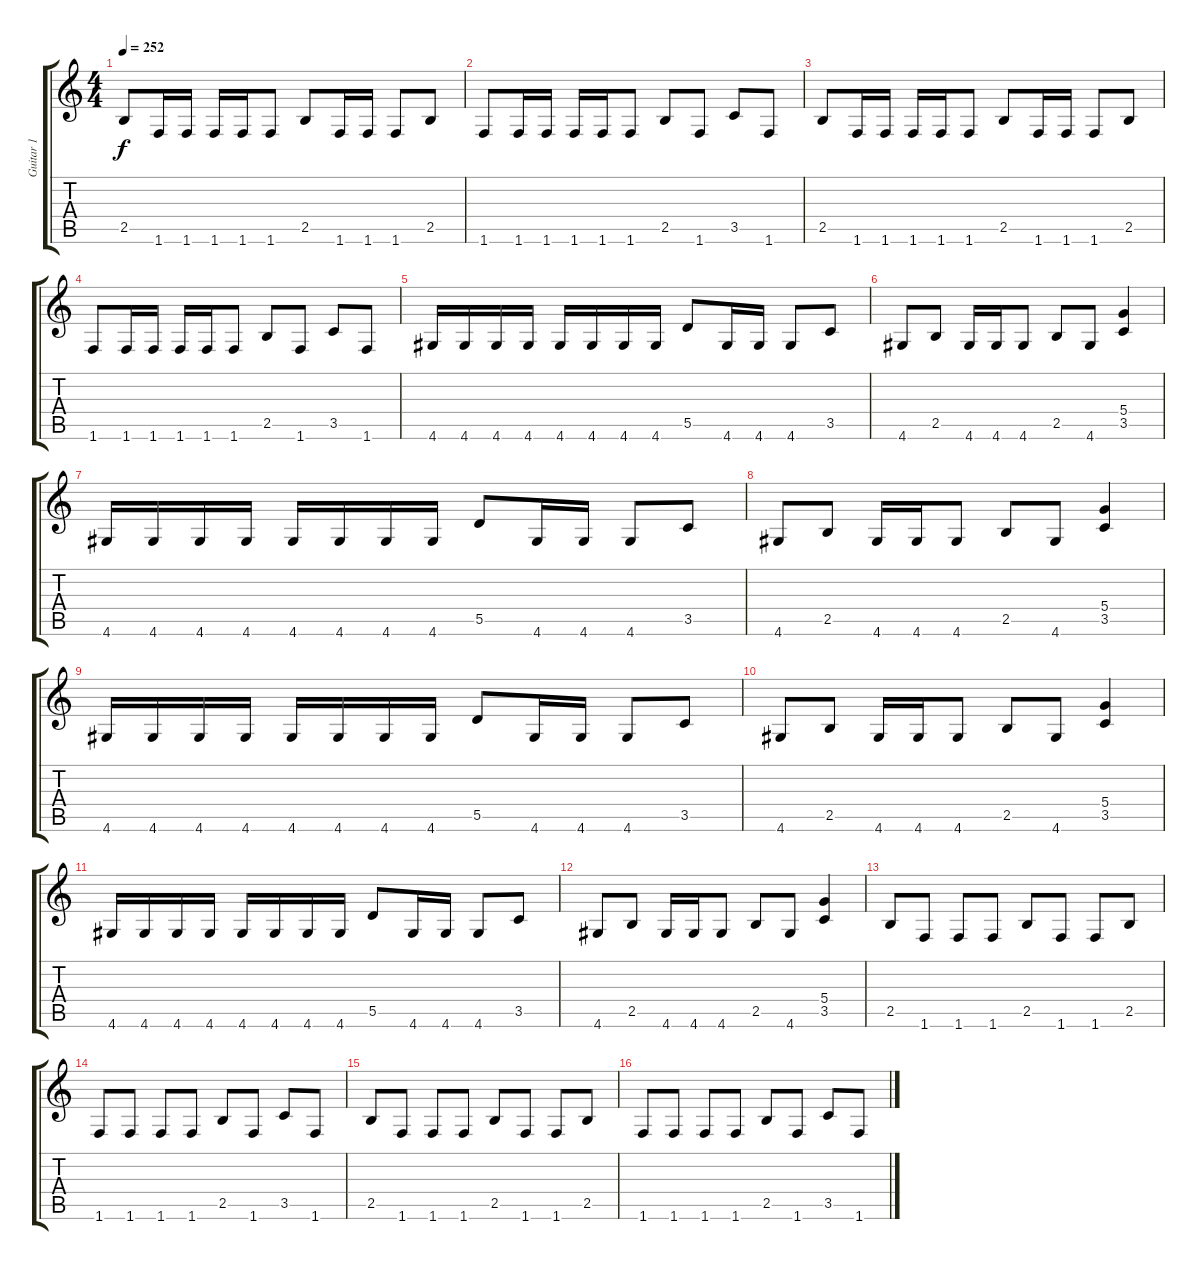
\track ("Guitar 1" "Guitar 1") {instrument distortionguitar}
\staff {score tabs}
\tuning (E4 B3 G3 D3 A2 E2) {hide}
\ts (4 4)
\tempo 252
\clef g2
\ks c
2.5.8{dy f} 1.6.16 1.6.16 1.6.16 1.6.16 1.6.8 2.5.8 1.6.16 1.6.16 1.6.8 2.5.8 |
1.6.8 1.6.16 1.6.16 1.6.16 1.6.16 1.6.8 2.5.8 1.6.8 3.5.8 1.6.8 |
2.5.8 1.6.16 1.6.16 1.6.16 1.6.16 1.6.8 2.5.8 1.6.16 1.6.16 1.6.8 2.5.8 |
1.6.8 1.6.16 1.6.16 1.6.16 1.6.16 1.6.8 2.5.8 1.6.8 3.5.8 1.6.8 |
4.6.16 4.6.16 4.6.16 4.6.16 4.6.16 4.6.16 4.6.16 4.6.16 5.5.8 4.6.16 4.6.16 4.6.8 3.5.8 |
4.6.8 2.5.8 4.6.16 4.6.16 4.6.8 2.5.8 4.6.8 (5.4 3.5).4 |
4.6.16 4.6.16 4.6.16 4.6.16 4.6.16 4.6.16 4.6.16 4.6.16 5.5.8 4.6.16 4.6.16 4.6.8 3.5.8 |
4.6.8 2.5.8 4.6.16 4.6.16 4.6.8 2.5.8 4.6.8 (5.4 3.5).4 |
4.6.16 4.6.16 4.6.16 4.6.16 4.6.16 4.6.16 4.6.16 4.6.16 5.5.8 4.6.16 4.6.16 4.6.8 3.5.8 |
4.6.8 2.5.8 4.6.16 4.6.16 4.6.8 2.5.8 4.6.8 (5.4 3.5).4 |
4.6.16 4.6.16 4.6.16 4.6.16 4.6.16 4.6.16 4.6.16 4.6.16 5.5.8 4.6.16 4.6.16 4.6.8 3.5.8 |
4.6.8 2.5.8 4.6.16 4.6.16 4.6.8 2.5.8 4.6.8 (5.4 3.5).4 |
2.5.8 1.6.8 1.6.8 1.6.8 2.5.8 1.6.8 1.6.8 2.5.8 |
1.6.8 1.6.8 1.6.8 1.6.8 2.5.8 1.6.8 3.5.8 1.6.8 |
2.5.8 1.6.8 1.6.8 1.6.8 2.5.8 1.6.8 1.6.8 2.5.8 |
1.6.8 1.6.8 1.6.8 1.6.8 2.5.8 1.6.8 3.5.8 1.6.8
